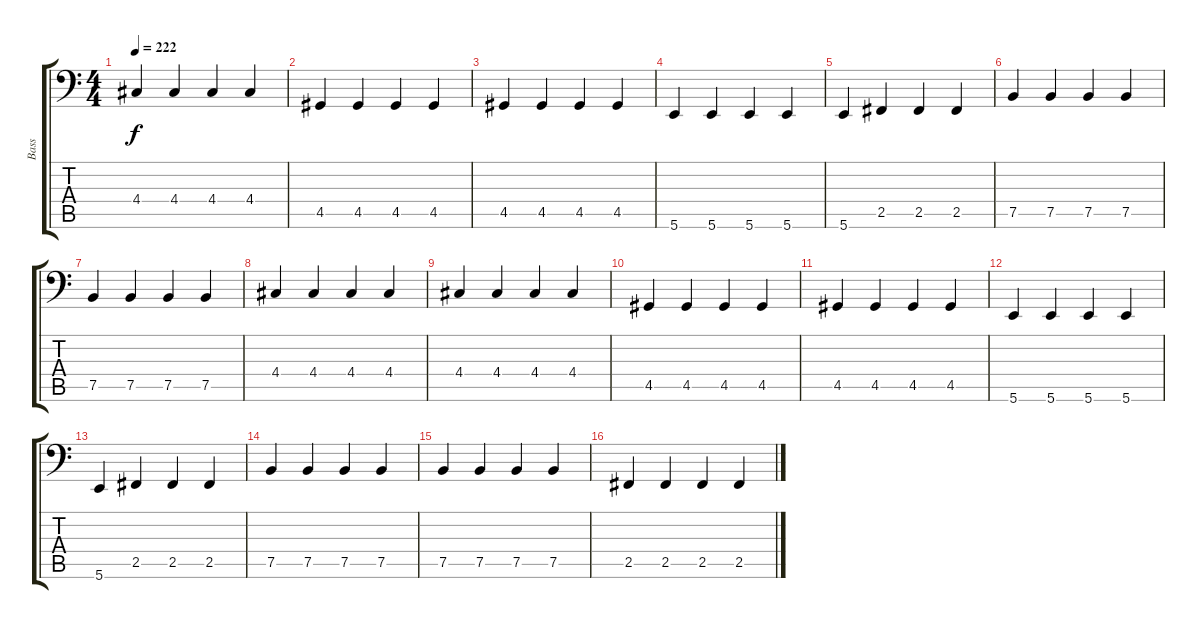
\track ("Bass" "Bass") {instrument electricbassfinger}
\staff {score tabs}
\tuning (C3 G2 D2 A1 E1 B0) {hide}
\ts (4 4)
\tempo 222
\clef f4
\ks c
4.4.4{dy f} 4.4.4 4.4.4 4.4.4 |
4.5.4 4.5.4 4.5.4 4.5.4 |
4.5.4 4.5.4 4.5.4 4.5.4 |
5.6.4 5.6.4 5.6.4 5.6.4 |
5.6.4 2.5.4 2.5.4 2.5.4 |
7.5.4 7.5.4 7.5.4 7.5.4 |
7.5.4 7.5.4 7.5.4 7.5.4 |
4.4.4 4.4.4 4.4.4 4.4.4 |
4.4.4 4.4.4 4.4.4 4.4.4 |
4.5.4 4.5.4 4.5.4 4.5.4 |
4.5.4 4.5.4 4.5.4 4.5.4 |
5.6.4 5.6.4 5.6.4 5.6.4 |
5.6.4 2.5.4 2.5.4 2.5.4 |
7.5.4 7.5.4 7.5.4 7.5.4 |
7.5.4 7.5.4 7.5.4 7.5.4 |
2.5.4 2.5.4 2.5.4 2.5.4
